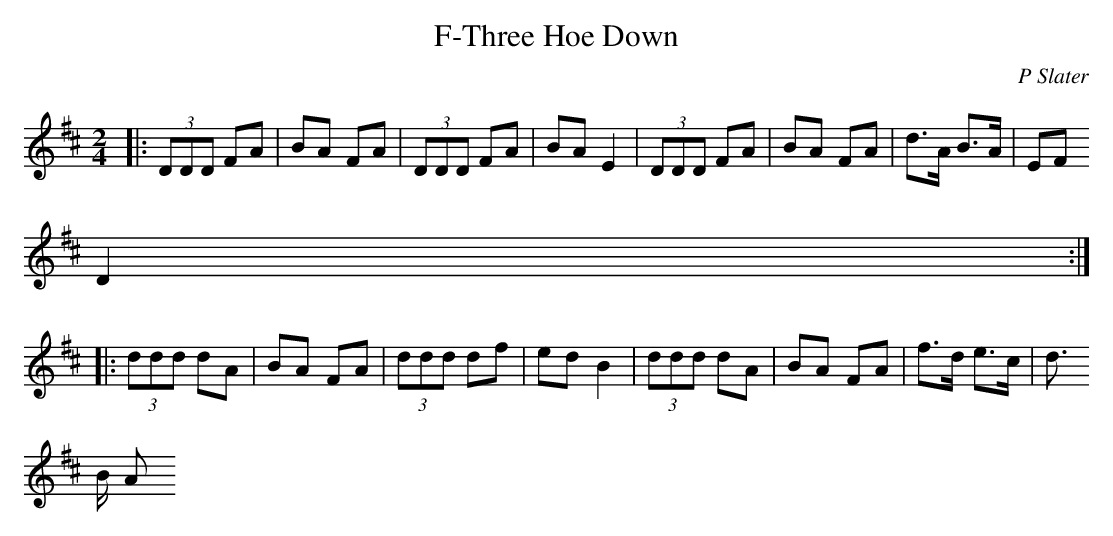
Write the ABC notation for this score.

X:1
T:F-Three Hoe Down
C:P Slater
M:2/4
L:1/8
K:D
|: (3DDD FA | BA FA | (3DDD FA | BAE2 | (3DDD FA | BA FA | d>A B>A | EF
D2
:|
|: (3ddd dA | BA FA | (3ddd df | ed B2 | (3ddd dA | BA FA | f>d e>c | d>
B A
